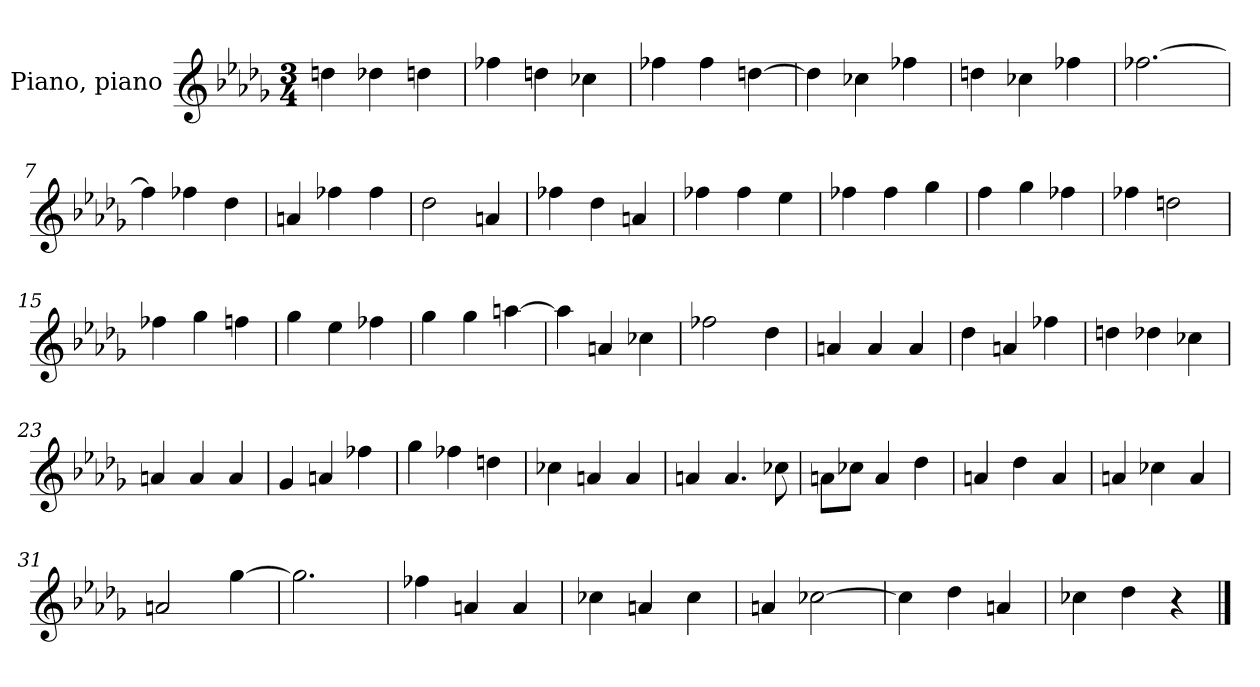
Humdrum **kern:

**kern
*part1
*staff1
*I"Piano, piano
*clefG2
*k[b-e-a-d-g-]
*M3/4
*MM132
=1
4ddn\
4dd-X\
4ddn\
=2
4ff-X\
4ddn\
4cc-X\
=3
4ff-X\
4ff-\
[4ddn\
=4
4dd\]
4cc-X\
4ff-X\
=5
4ddn\
4cc-X\
4ff-X\
=6
[2.ff-X\
=7
4ff-\]
4ff-X\
4dd-\
=8
4an/
4ff-X\
4ff-\
!!LO:LB:g=z
=9
2dd-\
4an/
=10
4ff-X\
4dd-\
4an/
=11
4ff-X\
4ff-\
4ee-\
=12
4ff-X\
4ff-\
4gg-\
=13
4ff\
4gg-\
4ff-X\
=14
4ff-X\
2ddn\
=15
4ff-X\
4gg-\
4ffn\
=16
4gg-\
4ee-\
4ff-X\
=17
4gg-\
4gg-\
[4aan\
!!LO:LB:g=z
=18
4aa\]
4an/
4cc-X\
=19
2ff-X\
4dd-\
=20
4an/
4a/
4a/
=21
4dd-\
4an/
4ff-X\
=22
4ddn\
4dd-X\
4cc-X\
=23
4an/
4a/
4a/
=24
4g-/
4an/
4ff-X\
=25
4gg-\
4ff-X\
4ddn\
=26
4cc-X\
4an/
4a/
!!LO:LB:g=z
=27
4an/
4.a/
8cc-X\
=28
8an\L
8cc-X\J
4a/
4dd-\
=29
4an/
4dd-\
4a/
=30
4an/
4cc-X\
4a/
=31
2an/
[4gg-\
=32
2.gg-\]
=33
4ff-X\
4an/
4a/
=34
4cc-X\
4an/
4cc-\
=35
4an/
[2cc-X\
!!LO:LB:g=z
=36
4cc-\]
4dd-\
4an/
=37
4cc-X\
4dd-\
4r
==
*-
